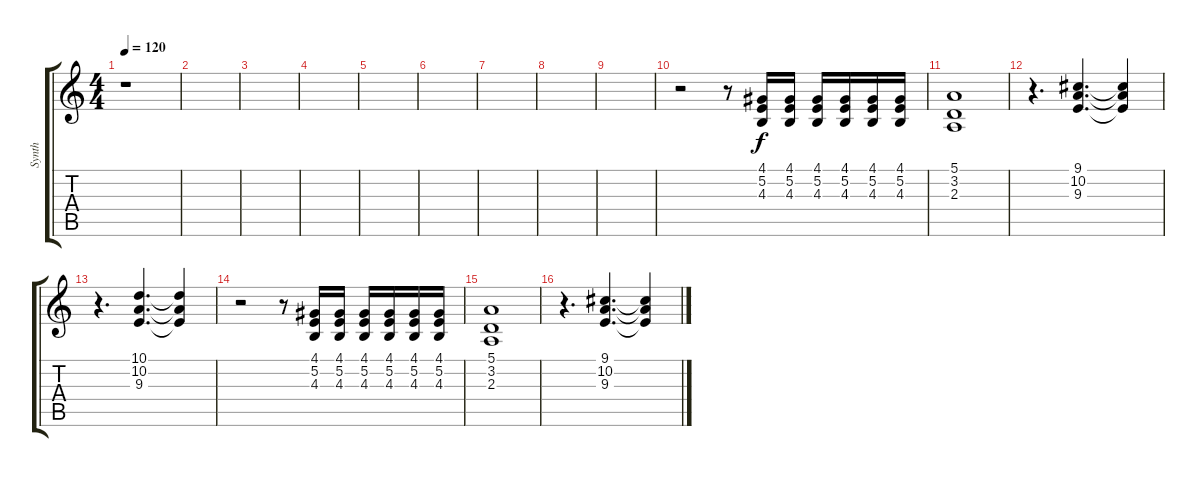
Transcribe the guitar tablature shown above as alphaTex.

\track ("Synth" "Synth") {instrument lead2sawtooth}
\staff {score tabs}
\tuning (E4 B3 G3 D3 A2 E2) {hide}
\ts (4 4)
\tempo 120
\clef g2
\ks c
r.1{dy f} |
|
|
|
|
|
|
|
|
r.2 r.8 (4.1 5.2 4.3).16 (4.1 5.2 4.3).16 (4.1 5.2 4.3).16 (4.1 5.2 4.3).16 (4.1 5.2 4.3).16 (4.1 5.2 4.3).16 |
(5.1 3.2 2.3).1 |
r.4{d} (9.1 10.2 9.3).4{d} (9.1{t} 10.2{t} 9.3{t}).4 |
r.4{d} (10.1 10.2 9.3).4{d} (10.1{t} 10.2{t} 9.3{t}).4 |
r.2 r.8 (4.1 5.2 4.3).16 (4.1 5.2 4.3).16 (4.1 5.2 4.3).16 (4.1 5.2 4.3).16 (4.1 5.2 4.3).16 (4.1 5.2 4.3).16 |
(5.1 3.2 2.3).1 |
r.4{d} (9.1 10.2 9.3).4{d} (9.1{t} 10.2{t} 9.3{t}).4
